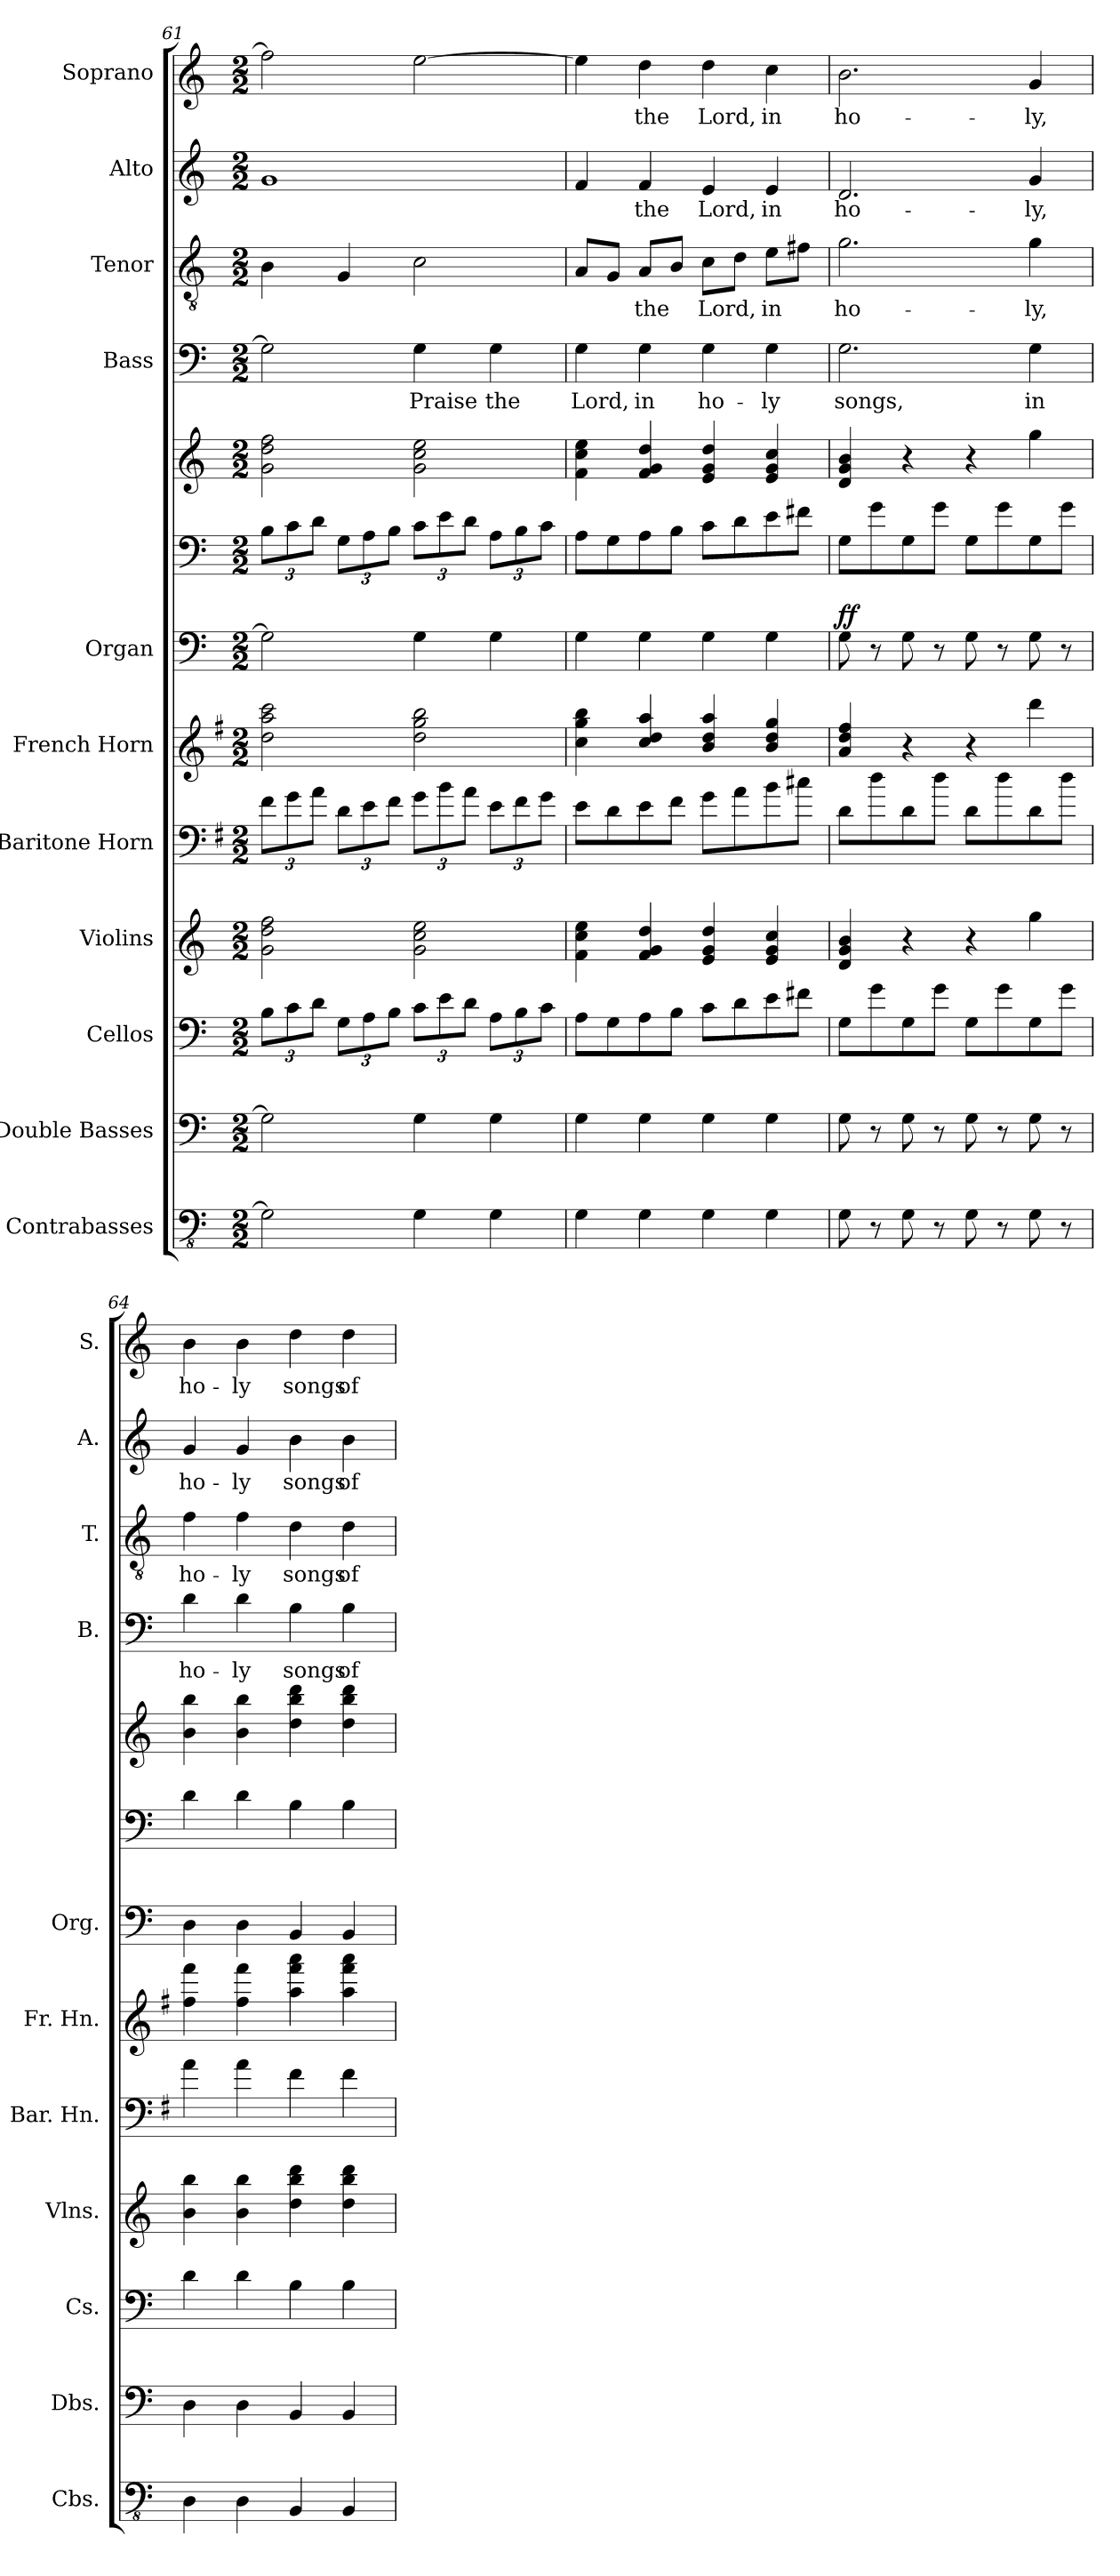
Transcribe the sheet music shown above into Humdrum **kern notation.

**kern	**kern	**kern	**kern	**kern	**kern	**kern	**kern	**kern	**dynam	**kern	**text	**kern	**text	**kern	**text	**kern	**text
*part11	*part10	*part9	*part8	*part7	*part6	*part5	*part5	*part5	*part5	*part4	*part4	*part3	*part3	*part2	*part2	*part1	*part1
*staff13	*staff12	*staff11	*staff10	*staff9	*staff8	*staff7	*staff6	*staff5	*staff5/6/7	*staff4	*staff4	*staff3	*staff3	*staff2	*staff2	*staff1	*staff1
*I"Contrabasses	*I"Double Basses	*I"Cellos	*I"Violins	*I"Baritone Horn	*I"French Horn	*I"Organ	*	*	*	*I"Bass	*	*I"Tenor	*	*I"Alto	*	*I"Soprano	*
*I'Cbs.	*I'Dbs.	*I'Cs.	*I'Vlns.	*I'Bar. Hn.	*I'Fr. Hn.	*I'Org.	*	*	*	*I'B.	*	*I'T.	*	*I'A.	*	*I'S.	*
*clefFv4	*clefF4	*clefF4	*clefG2	*clefF4	*clefG2	*clefF4	*clefF4	*clefG2	*	*clefF4	*	*clefGv2	*	*clefG2	*	*clefG2	*
*	*	*	*	*ITrd4c7	*ITrd4c7	*	*	*	*	*	*	*	*	*	*	*	*
*k[]	*k[]	*k[]	*k[]	*k[]	*k[]	*k[]	*k[]	*k[]	*	*k[]	*	*k[]	*	*k[]	*	*k[]	*
*C:	*C:	*C:	*C:	*C:	*C:	*C:	*C:	*C:	*	*C:	*	*C:	*	*C:	*	*C:	*
*M2/2	*M2/2	*M2/2	*M2/2	*M2/2	*M2/2	*M2/2	*M2/2	*M2/2	*	*M2/2	*	*M2/2	*	*M2/2	*	*M2/2	*
*	*	*Xbrackettup	*	*Xbrackettup	*	*	*Xbrackettup	*	*	*	*	*	*	*	*	*	*
=61	=61	=61	=61	=61	=61	=61	=61	=61	=61	=61	=61	=61	=61	=61	=61	=61	=61
2GG\]	2G\]	12B\L	2g\ 2dd\ 2ff\	12B\L	2g\ 2dd\ 2ff\	2G\]	12B\L	2g\ 2dd\ 2ff\	.	2G\]	.	4B\	.	1g	.	2ff\]	.
.	.	12c\	.	12c\	.	.	12c\	.	.	.	.	.	.	.	.	.	.
.	.	12d\J	.	12d\J	.	.	12d\J	.	.	.	.	.	.	.	.	.	.
.	.	12G\L	.	12G\L	.	.	12G\L	.	.	.	.	4G/	.	.	.	.	.
.	.	12A\	.	12A\	.	.	12A\	.	.	.	.	.	.	.	.	.	.
.	.	12B\J	.	12B\J	.	.	12B\J	.	.	.	.	.	.	.	.	.	.
4GG\	4G\	12c\L	2g\ 2cc\ 2ee\	12c\L	2g\ 2cc\ 2ee\	4G\	12c\L	2g\ 2cc\ 2ee\	.	4G\	Praise	2c\	.	.	.	[2ee\	.
.	.	12e\	.	12e\	.	.	12e\	.	.	.	.	.	.	.	.	.	.
.	.	12d\J	.	12d\J	.	.	12d\J	.	.	.	.	.	.	.	.	.	.
4GG\	4G\	12A\L	.	12A\L	.	4G\	12A\L	.	.	4G\	the	.	.	.	.	.	.
.	.	12B\	.	12B\	.	.	12B\	.	.	.	.	.	.	.	.	.	.
.	.	12c\J	.	12c\J	.	.	12c\J	.	.	.	.	.	.	.	.	.	.
=62	=62	=62	=62	=62	=62	=62	=62	=62	=62	=62	=62	=62	=62	=62	=62	=62	=62
4GG\	4G\	8A\L	4f\ 4cc\ 4ee\	8A\L	4f\ 4cc\ 4ee\	4G\	8A\L	4f\ 4cc\ 4ee\	.	4G\	Lord,	8A/L	.	4f/	.	4ee\]	.
.	.	8G\	.	8G\	.	.	8G\	.	.	.	.	8G/J	.	.	.	.	.
4GG\	4G\	8A\	4f/ 4g/ 4dd/	8A\	4f/ 4g/ 4dd/	4G\	8A\	4f/ 4g/ 4dd/	.	4G\	in	8A/L	the	4f/	the	4dd\	the
.	.	8B\J	.	8B\J	.	.	8B\J	.	.	.	.	8B/J	.	.	.	.	.
4GG\	4G\	8c\L	4e/ 4g/ 4dd/	8c\L	4e/ 4g/ 4dd/	4G\	8c\L	4e/ 4g/ 4dd/	.	4G\	ho-	8c\L	Lord,	4e/	Lord,	4dd\	Lord,
.	.	8d\	.	8d\	.	.	8d\	.	.	.	.	8d\J	.	.	.	.	.
4GG\	4G\	8e\	4e/ 4g/ 4cc/	8e\	4e/ 4g/ 4cc/	4G\	8e\	4e/ 4g/ 4cc/	.	4G\	-ly	8e\L	in	4e/	in	4cc\	in
.	.	8f#X\J	.	8f#X\J	.	.	8f#X\J	.	.	.	.	8f#X\J	.	.	.	.	.
=63	=63	=63	=63	=63	=63	=63	=63	=63	=63	=63	=63	=63	=63	=63	=63	=63	=63
!	!	!	!	!	!	!	!	!	!LO:DY:a=3	!	!	!	!	!	!	!	!
!	!	!	!	!	!	!	!	!	!LO:DY:n=1:a=2	!	!	!	!	!	!	!	!
8GG\	8G\	8G\L	4d/ 4g/ 4b/	8G\L	4d/ 4g/ 4b/	8G\	8G\L	4d/ 4g/ 4b/	f f	2.G\	songs,	2.g\	ho-	2.d/	ho-	2.b\	ho-
8r	8r	8g\	.	8g\	.	8r	8g\	.	.	.	.	.	.	.	.	.	.
8GG\	8G\	8G\	4r	8G\	4r	8G\	8G\	4r	.	.	.	.	.	.	.	.	.
8r	8r	8g\J	.	8g\J	.	8r	8g\J	.	.	.	.	.	.	.	.	.	.
8GG\	8G\	8G\L	4r	8G\L	4r	8G\	8G\L	4r	.	.	.	.	.	.	.	.	.
8r	8r	8g\	.	8g\	.	8r	8g\	.	.	.	.	.	.	.	.	.	.
8GG\	8G\	8G\	4gg\	8G\	4gg\	8G\	8G\	4gg\	.	4G\	in	4g\	-ly,	4g/	-ly,	4g/	-ly,
8r	8r	8g\J	.	8g\J	.	8r	8g\J	.	.	.	.	.	.	.	.	.	.
!!LO:PB:g=z
=64	=64	=64	=64	=64	=64	=64	=64	=64	=64	=64	=64	=64	=64	=64	=64	=64	=64
4DD\	4D\	4d\	4b\ 4bb\	4d\	4b\ 4bb\	4D\	4d\	4b\ 4bb\	.	4d\	ho-	4f\	ho-	4g/	ho-	4b\	ho-
4DD\	4D\	4d\	4b\ 4bb\	4d\	4b\ 4bb\	4D\	4d\	4b\ 4bb\	.	4d\	-ly	4f\	-ly	4g/	-ly	4b\	-ly
4BBB/	4BB/	4B\	4dd\ 4bb\ 4ddd\	4B\	4dd\ 4bb\ 4ddd\	4BB/	4B\	4dd\ 4bb\ 4ddd\	.	4B\	songs	4d\	songs	4b\	songs	4dd\	songs
4BBB/	4BB/	4B\	4dd\ 4bb\ 4ddd\	4B\	4dd\ 4bb\ 4ddd\	4BB/	4B\	4dd\ 4bb\ 4ddd\	.	4B\	of	4d\	of	4b\	of	4dd\	of
=	=	=	=	=	=	=	=	=	=	=	=	=	=	=	=	=	=
*-	*-	*-	*-	*-	*-	*-	*-	*-	*-	*-	*-	*-	*-	*-	*-	*-	*-
